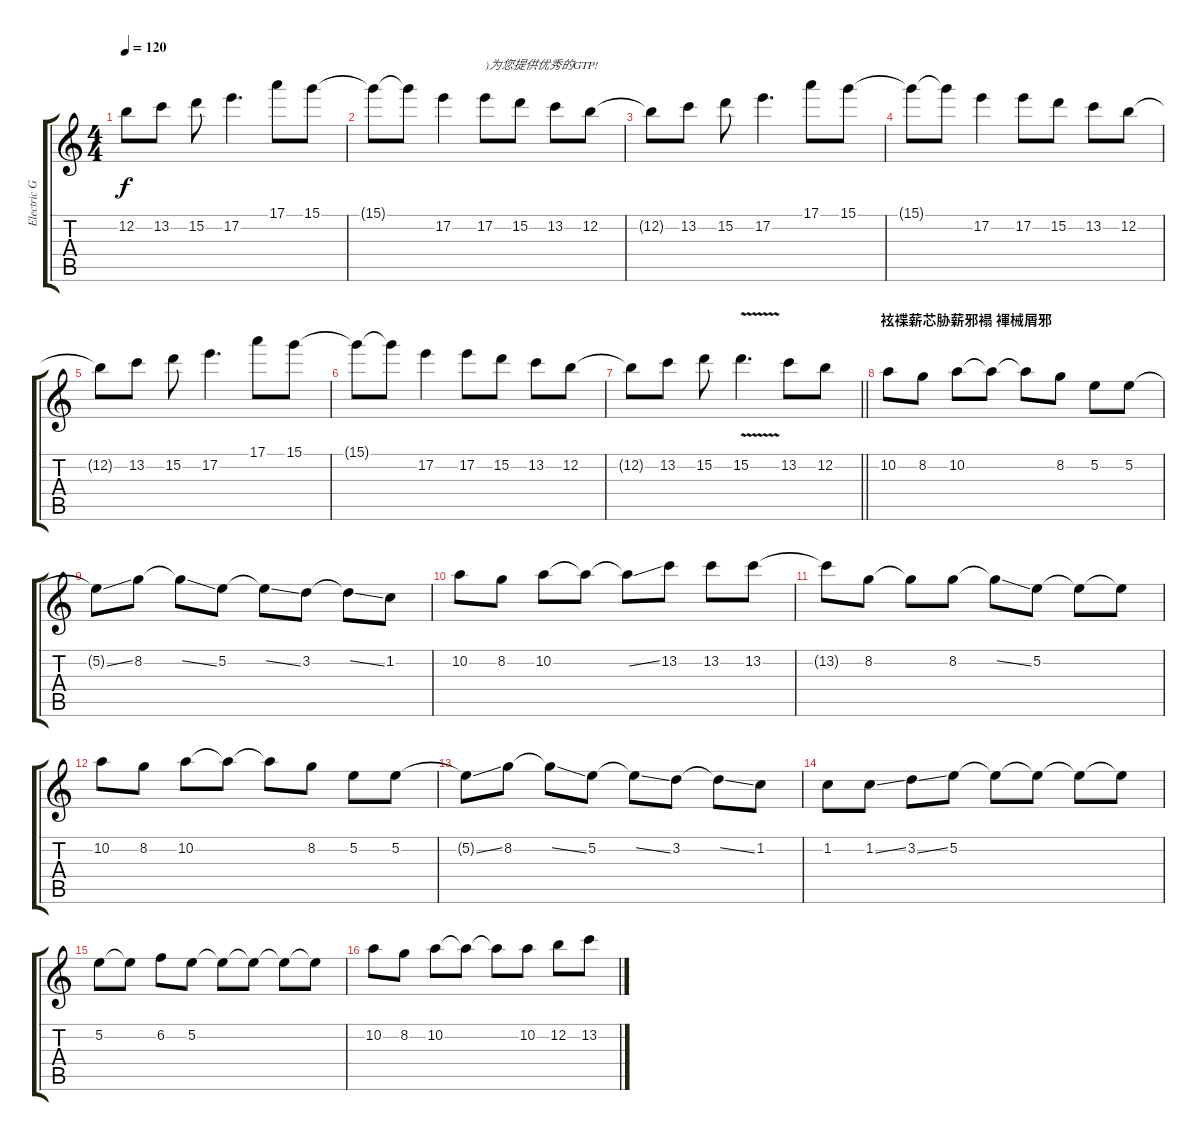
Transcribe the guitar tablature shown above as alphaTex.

\track ("Electric Guitar 2" "Electric G") {instrument distortionguitar}
\staff {score tabs}
\tuning (E4 B3 G3 D3 A2 E2) {hide}
\ts (4 4)
\tempo 120
\clef g2
\ks c
12.2{t}.8{dy f} 13.2.8 15.2.8 17.2.4{d} 17.1.8 15.1.8 |
15.1{t}.8 15.1{t}.8 17.2.4 17.2.8{txt ")为您提供优秀的GTP!"} 15.2.8 13.2.8 12.2.8 |
12.2{t}.8 13.2.8 15.2.8 17.2.4{d} 17.1.8 15.1.8 |
15.1{t}.8 15.1{t}.8 17.2.4 17.2.8 15.2.8 13.2.8 12.2.8 |
12.2{t}.8 13.2.8 15.2.8 17.2.4{d} 17.1.8 15.1.8 |
15.1{t}.8 15.1{t}.8 17.2.4 17.2.8 15.2.8 13.2.8 12.2.8 |
\barLineRight lightlight
12.2{t}.8 13.2.8 15.2.8 15.2{v}.4{d} 13.2.8 12.2.8 |
\section ("" "袨褋薪芯胁薪邪褟 褌械屑邪")
10.2.8 8.2.8 10.2.8 10.2{t}.8 10.2{t}.8 8.2.8 5.2.8 5.2.8 |
5.2{ss t}.8 8.2.8 8.2{ss t}.8 5.2.8 5.2{ss t}.8 3.2.8 3.2{ss t}.8 1.2.8 |
10.2.8 8.2.8 10.2.8 10.2{t}.8 10.2{ss t}.8 13.2.8 13.2.8 13.2.8 |
13.2{t}.8 8.2.8 8.2{t}.8 8.2.8 8.2{ss t}.8 5.2.8 5.2{t}.8 5.2{t}.8 |
10.2.8 8.2.8 10.2.8 10.2{t}.8 10.2{t}.8 8.2.8 5.2.8 5.2.8 |
5.2{ss t}.8 8.2.8 8.2{ss t}.8 5.2.8 5.2{ss t}.8 3.2.8 3.2{ss t}.8 1.2.8 |
1.2.8 1.2{ss}.8 3.2{ss}.8 5.2.8 5.2{t}.8 5.2{t}.8 5.2{t}.8 5.2{t}.8 |
5.2.8 5.2{t}.8 6.2.8 5.2.8 5.2{t}.8 5.2{t}.8 5.2{t}.8 5.2{t}.8 |
10.2.8 8.2.8 10.2.8 10.2{t}.8 10.2{t}.8 10.2.8 12.2.8 13.2.8
